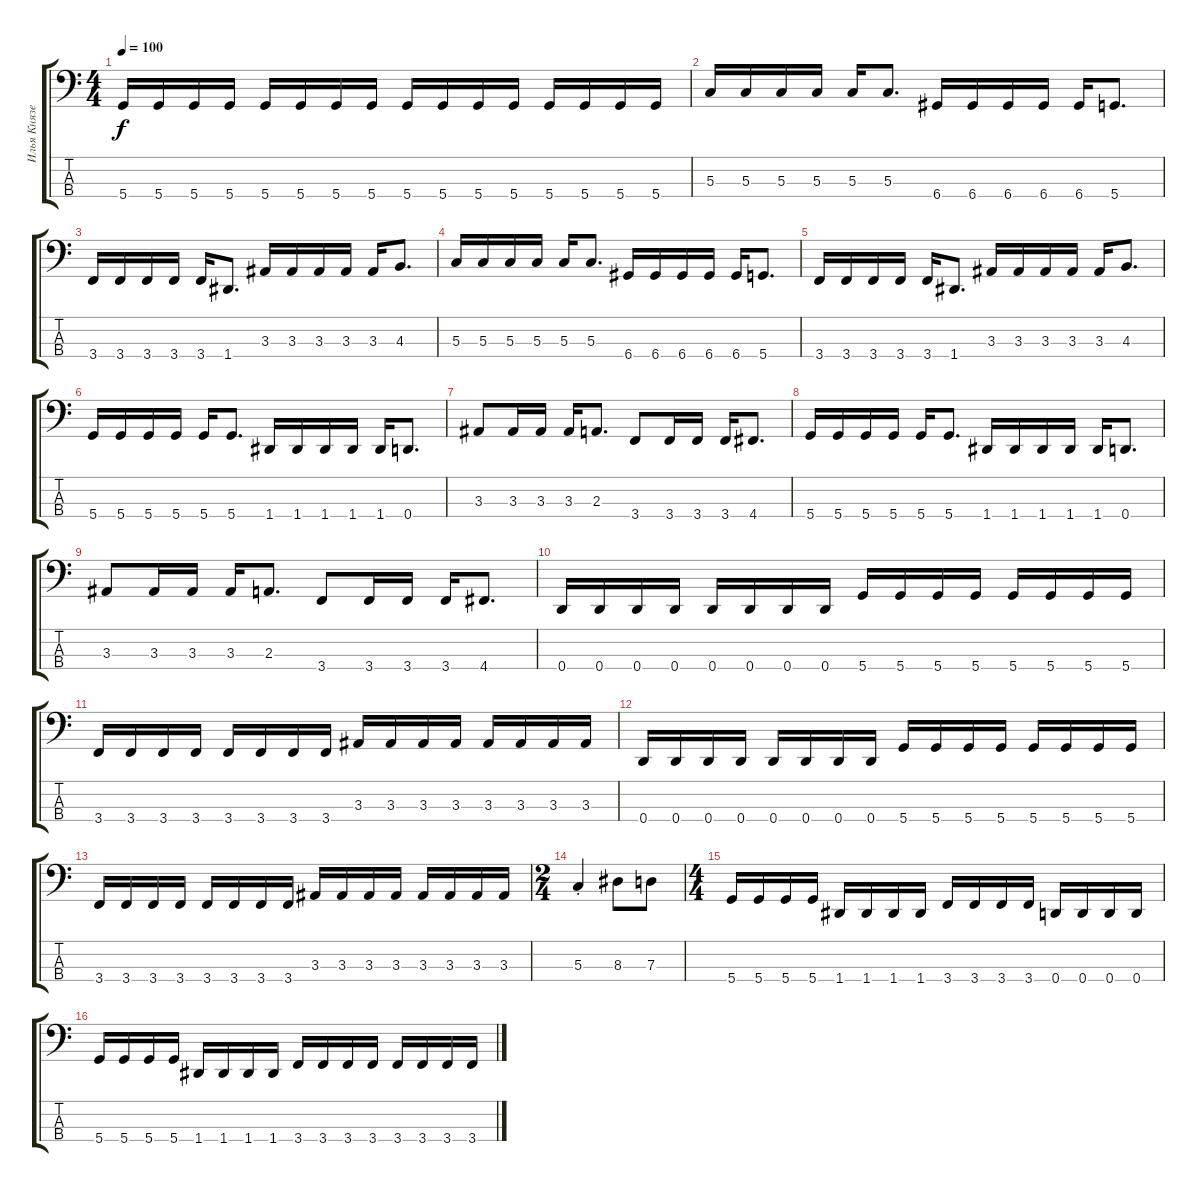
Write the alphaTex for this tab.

\track ("Илья Князев (4 стр.)" "Илья Князе") {instrument electricbassfinger}
\staff {score tabs}
\tuning (F2 C2 G1 D1) {hide}
\ts (4 4)
\tempo 100
\clef f4
\ks c
5.4.16{dy f} 5.4.16 5.4.16 5.4.16 5.4.16 5.4.16 5.4.16 5.4.16 5.4.16 5.4.16 5.4.16 5.4.16 5.4.16 5.4.16 5.4.16 5.4.16 |
5.3.16 5.3.16 5.3.16 5.3.16 5.3.16 5.3.8{d} 6.4.16 6.4.16 6.4.16 6.4.16 6.4.16 5.4.8{d} |
3.4.16 3.4.16 3.4.16 3.4.16 3.4.16 1.4.8{d} 3.3.16 3.3.16 3.3.16 3.3.16 3.3.16 4.3.8{d} |
5.3.16 5.3.16 5.3.16 5.3.16 5.3.16 5.3.8{d} 6.4.16 6.4.16 6.4.16 6.4.16 6.4.16 5.4.8{d} |
3.4.16 3.4.16 3.4.16 3.4.16 3.4.16 1.4.8{d} 3.3.16 3.3.16 3.3.16 3.3.16 3.3.16 4.3.8{d} |
5.4.16 5.4.16 5.4.16 5.4.16 5.4.16 5.4.8{d} 1.4.16 1.4.16 1.4.16 1.4.16 1.4.16 0.4.8{d} |
3.3.8 3.3.16 3.3.16 3.3.16 2.3.8{d} 3.4.8 3.4.16 3.4.16 3.4.16 4.4.8{d} |
5.4.16 5.4.16 5.4.16 5.4.16 5.4.16 5.4.8{d} 1.4.16 1.4.16 1.4.16 1.4.16 1.4.16 0.4.8{d} |
3.3.8 3.3.16 3.3.16 3.3.16 2.3.8{d} 3.4.8 3.4.16 3.4.16 3.4.16 4.4.8{d} |
0.4.16 0.4.16 0.4.16 0.4.16 0.4.16 0.4.16 0.4.16 0.4.16 5.4.16 5.4.16 5.4.16 5.4.16 5.4.16 5.4.16 5.4.16 5.4.16 |
3.4.16 3.4.16 3.4.16 3.4.16 3.4.16 3.4.16 3.4.16 3.4.16 3.3.16 3.3.16 3.3.16 3.3.16 3.3.16 3.3.16 3.3.16 3.3.16 |
0.4.16 0.4.16 0.4.16 0.4.16 0.4.16 0.4.16 0.4.16 0.4.16 5.4.16 5.4.16 5.4.16 5.4.16 5.4.16 5.4.16 5.4.16 5.4.16 |
3.4.16 3.4.16 3.4.16 3.4.16 3.4.16 3.4.16 3.4.16 3.4.16 3.3.16 3.3.16 3.3.16 3.3.16 3.3.16 3.3.16 3.3.16 3.3.16 |
\ts (2 4)
5.3{st}.4 8.3.8 7.3.8 |
\ts (4 4)
5.4.16 5.4.16 5.4.16 5.4.16 1.4.16 1.4.16 1.4.16 1.4.16 3.4.16 3.4.16 3.4.16 3.4.16 0.4.16 0.4.16 0.4.16 0.4.16 |
5.4.16 5.4.16 5.4.16 5.4.16 1.4.16 1.4.16 1.4.16 1.4.16 3.4.16 3.4.16 3.4.16 3.4.16 3.4.16 3.4.16 3.4.16 3.4.16
